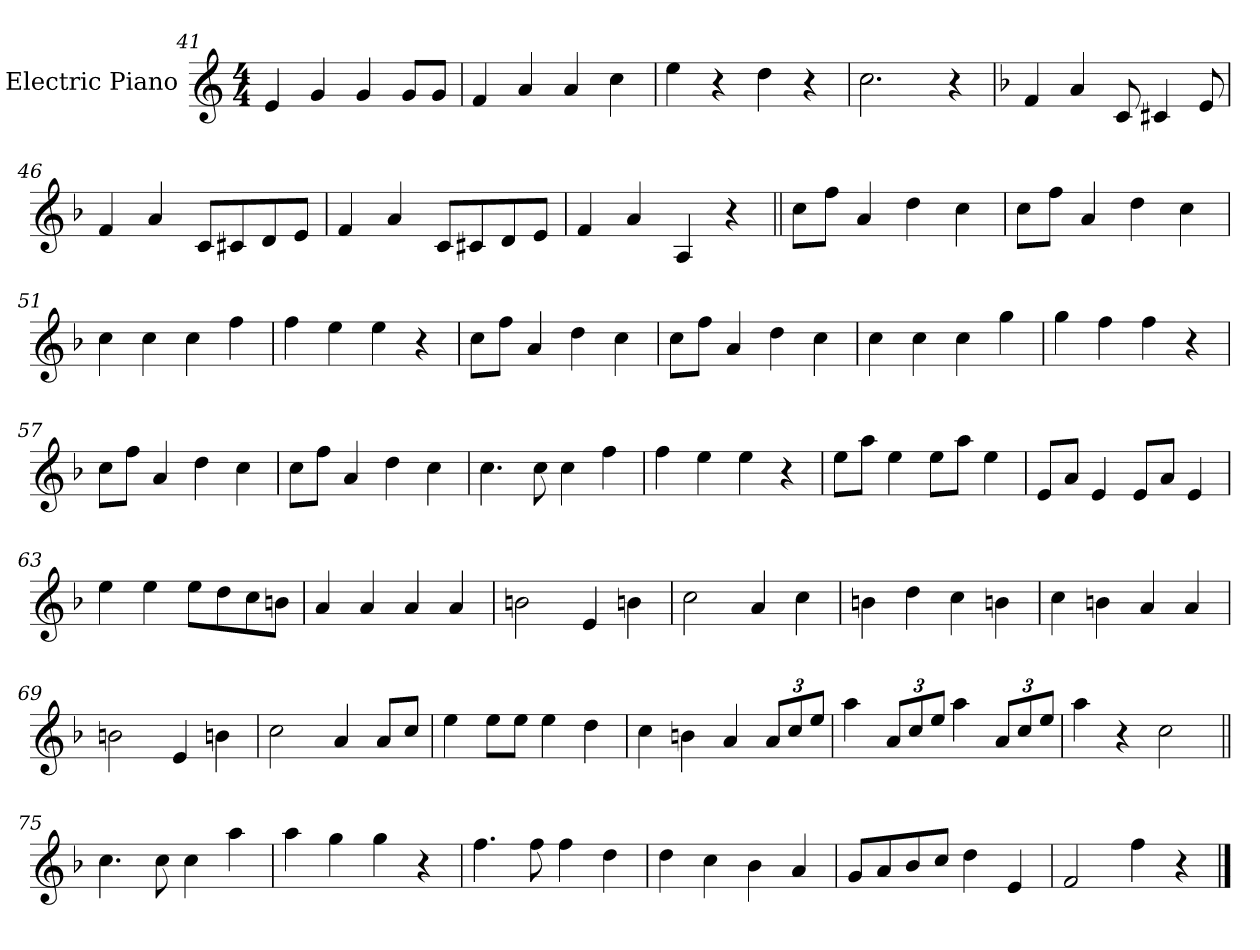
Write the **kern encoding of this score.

**kern
*part1
*staff1
*I"Electric Piano
*I'E.Pno
*clefG2
*k[]
*C:
*M4/4
=41
4e/
4g/
4g/
8g/L
8g/J
!!LO:LB:g=z
=42
4f/
4a/
4a/
4cc\
=43
4ee\
4r
4dd\
4r
=44
2.cc\
4r
=45
*k[b-]
*F:
4f/
4a/
8c/
4c#X/
8e/
=46
4f/
4a/
8c/L
8c#X/
8d/
8e/J
=47
4f/
4a/
8c/L
8c#X/
8d/
8e/J
=48
4f/
4a/
4A/
4r
!!LO:LB:g=z
=49||
8cc\L
8ff\J
4a/
4dd\
4cc\
=50
8cc\L
8ff\J
4a/
4dd\
4cc\
=51
4cc\
4cc\
4cc\
4ff\
=52
4ff\
4ee\
4ee\
4r
=53
8cc\L
8ff\J
4a/
4dd\
4cc\
=54
8cc\L
8ff\J
4a/
4dd\
4cc\
=55
4cc\
4cc\
4cc\
4gg\
!!LO:LB:g=z
=56
4gg\
4ff\
4ff\
4r
=57
8cc\L
8ff\J
4a/
4dd\
4cc\
=58
8cc\L
8ff\J
4a/
4dd\
4cc\
=59
4.cc\
8cc\
4cc\
4ff\
=60
4ff\
4ee\
4ee\
4r
=61
8ee\L
8aa\J
4ee\
8ee\L
8aa\J
4ee\
=62
8e/L
8a/J
4e/
8e/L
8a/J
4e/
!!LO:PB:g=z
=63
4ee\
4ee\
8ee\L
8dd\
8cc\
8bn\J
=64
4a/
4a/
4a/
4a/
=65
2bn\
4e/
4bn\
=66
2cc\
4a/
4cc\
=67
4bn\
4dd\
4cc\
4bn\
=68
4cc\
4bn\
4a/
4a/
=69
2bn\
4e/
4bn\
!!LO:LB:g=z
=70
2cc\
4a/
8a/L
8cc/J
=71
4ee\
8ee\L
8ee\J
4ee\
4dd\
=72
4cc\
4bn\
4a/
*Xbrackettup
12a/L
12cc/
12ee/J
=73
4aa\
12a/L
12cc/
12ee/J
4aa\
12a/L
12cc/
12ee/J
=74
4aa\
4r
2cc\
=75||
4.cc\
8cc\
4cc\
4aa\
=76
4aa\
4gg\
4gg\
4r
!!LO:LB:g=z
=77
4.ff\
8ff\
4ff\
4dd\
=78
4dd\
4cc\
4b-\
4a/
=79
8g/L
8a/
8b-/
8cc/J
4dd\
4e/
=80
2f/
4ff\
4r
==
*-
